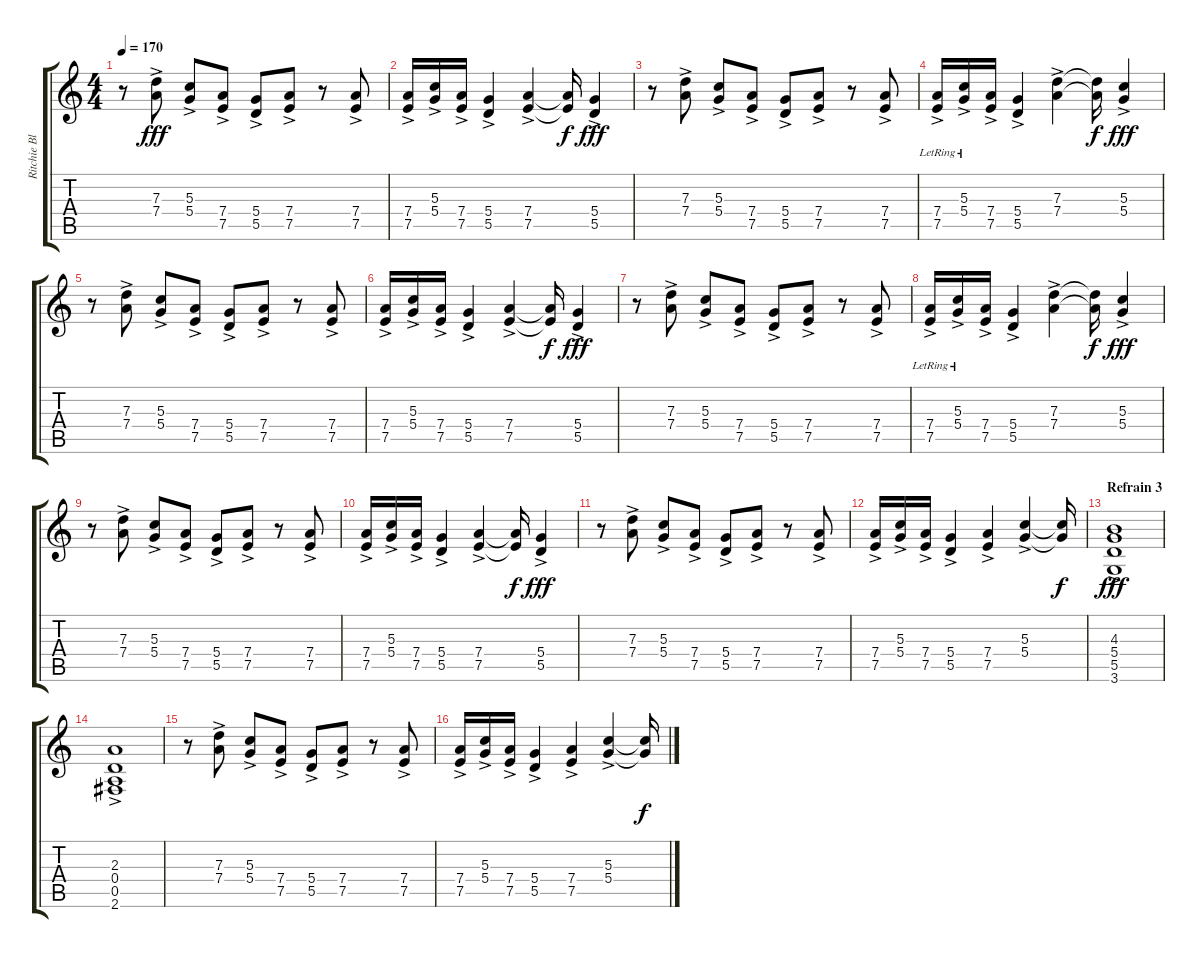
\track ("Ritchie Blackmore" "Ritchie Bl") {instrument distortionguitar}
\staff {score tabs}
\tuning (E4 B3 G3 D3 A2 E2) {hide}
\ts (4 4)
\tempo 170
\clef g2
\ks c
r.8{dy fff} (7.3{ac} 7.4).8 (5.3{ac} 5.4).8 (7.4{ac} 7.5).8 (5.4{ac} 5.5).8 (7.4{ac} 7.5).8 r.8 (7.4{ac} 7.5).8 |
(7.4{ac} 7.5).16 (5.3{ac} 5.4).16 (7.4{ac} 7.5).16 (5.4{ac} 5.5).4 (7.4{ac} 7.5{ac}).4 (7.4{t} 7.5{t}).16{dy f} (5.4{ac} 5.5{ac}).4{dy fff} |
r.8 (7.3{ac} 7.4).8 (5.3{ac} 5.4).8 (7.4{ac} 7.5).8 (5.4{ac} 5.5).8 (7.4{ac} 7.5).8 r.8 (7.4{ac} 7.5).8 |
(7.4{ac lr} 7.5).16 (5.3{ac lr} 5.4).16 (7.4{ac} 7.5).16 (5.4{ac} 5.5).4 (7.3{ac} 7.4{ac}).4 (7.3{t} 7.4{t}).16{dy f} (5.3{ac} 5.4{ac}).4{dy fff} |
r.8 (7.3{ac} 7.4).8 (5.3{ac} 5.4).8 (7.4{ac} 7.5).8 (5.4{ac} 5.5).8 (7.4{ac} 7.5).8 r.8 (7.4{ac} 7.5).8 |
(7.4{ac} 7.5).16 (5.3{ac} 5.4).16 (7.4{ac} 7.5).16 (5.4{ac} 5.5).4 (7.4{ac} 7.5{ac}).4 (7.4{t} 7.5{t}).16{dy f} (5.4{ac} 5.5{ac}).4{dy fff} |
r.8 (7.3{ac} 7.4).8 (5.3{ac} 5.4).8 (7.4{ac} 7.5).8 (5.4{ac} 5.5).8 (7.4{ac} 7.5).8 r.8 (7.4{ac} 7.5).8 |
(7.4{ac lr} 7.5).16 (5.3{ac lr} 5.4).16 (7.4{ac} 7.5).16 (5.4{ac} 5.5).4 (7.3{ac} 7.4{ac}).4 (7.3{t} 7.4{t}).16{dy f} (5.3{ac} 5.4{ac}).4{dy fff} |
r.8 (7.3{ac} 7.4).8 (5.3{ac} 5.4).8 (7.4{ac} 7.5).8 (5.4{ac} 5.5).8 (7.4{ac} 7.5).8 r.8 (7.4{ac} 7.5).8 |
(7.4{ac} 7.5{ac}).16 (5.3{ac} 5.4{ac}).16 (7.4{ac} 7.5{ac}).16 (5.4{ac} 5.5{ac}).4 (7.4{ac} 7.5{ac}).4 (7.4{t} 7.5{t}).16{dy f} (5.4{ac} 5.5{ac}).4{dy fff} |
r.8 (7.3{ac} 7.4{ac}).8 (5.3{ac} 5.4{ac}).8 (7.4{ac} 7.5{ac}).8 (5.4{ac} 5.5{ac}).8 (7.4{ac} 7.5{ac}).8 r.8 (7.4{ac} 7.5{ac}).8 |
(7.4{ac} 7.5{ac}).16 (5.3{ac} 5.4{ac}).16 (7.4{ac} 7.5{ac}).16 (5.4{ac} 5.5{ac}).4 (7.4{ac} 7.5{ac}).4 (5.3{ac} 5.4{ac}).4 (5.3{t} 5.4{t}).16{dy f} |
\section ("" "Refrain 3")
(4.3{ac} 5.4{ac} 5.5{ac} 3.6{ac}).1{dy fff} |
(2.3{ac} 0.4 0.5{ac} 2.6{ac}).1 |
r.8 (7.3{ac} 7.4{ac}).8 (5.3{ac} 5.4{ac}).8 (7.4{ac} 7.5{ac}).8 (5.4{ac} 5.5{ac}).8 (7.4{ac} 7.5{ac}).8 r.8 (7.4{ac} 7.5{ac}).8 |
(7.4{ac} 7.5{ac}).16 (5.3{ac} 5.4{ac}).16 (7.4{ac} 7.5{ac}).16 (5.4{ac} 5.5{ac}).4 (7.4{ac} 7.5{ac}).4 (5.3{ac} 5.4{ac}).4 (5.3{t} 5.4{t}).16{dy f}
